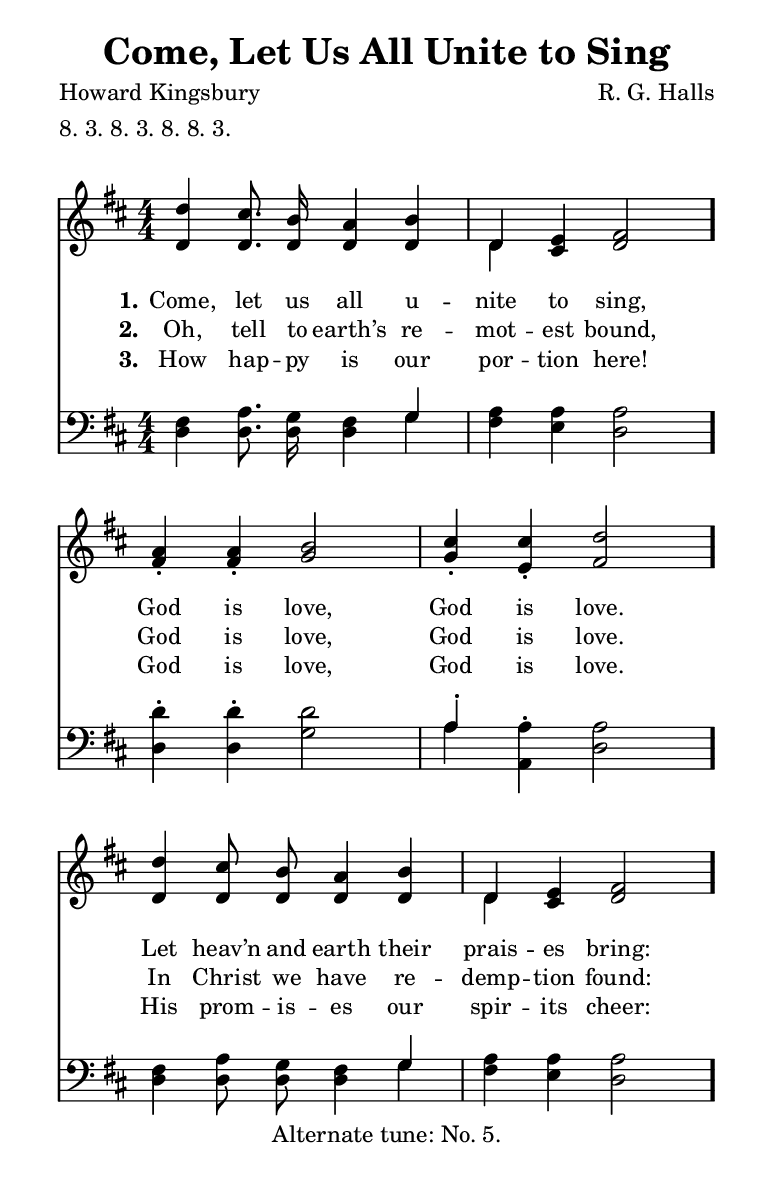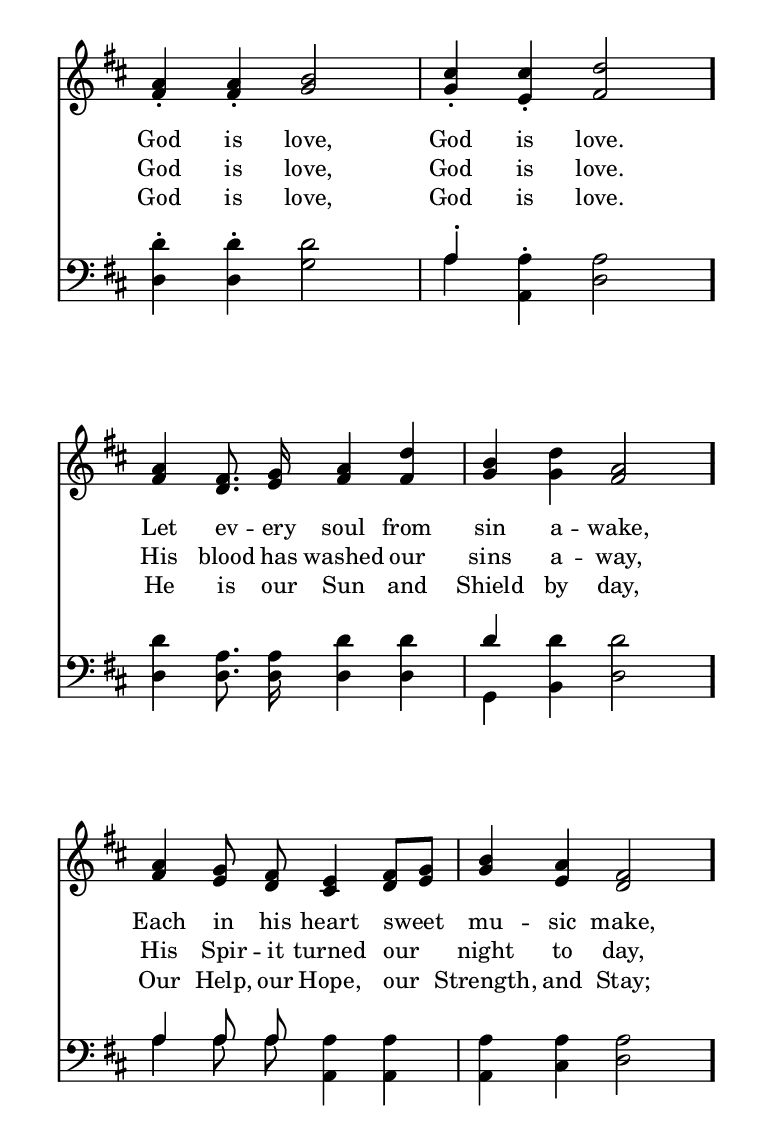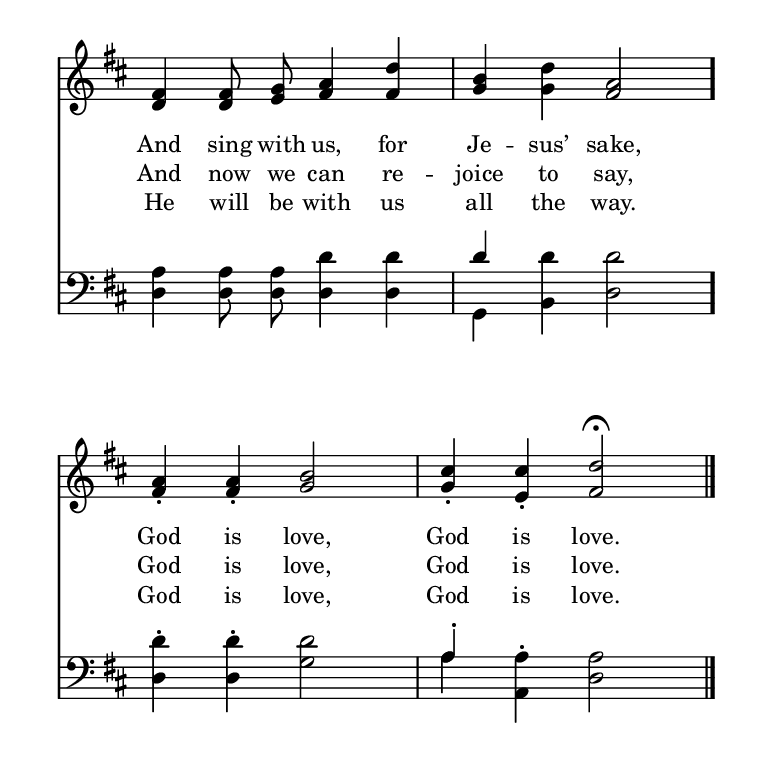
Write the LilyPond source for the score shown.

\include "common/global.ily"
\paper {
  \include "common/paper.ily"
  oddFooterMarkup = \markup { \fill-line { \on-the-fly \first-page "Alternate tune: No. 5." } }
}

\header{
  %gospel
  hymnnumber = "71"
  title = "Come, Let Us All Unite to Sing"
  tunename = "Christ For Me"
  meter = "8. 3. 8. 3. 8. 8. 3."
  poet = "Howard Kingsbury"
  composer = "R. G. Halls"
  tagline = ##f
}

% for fermata in MIDI
ta = { \tempo 4=90 }
tb = { \tempo 4=45 }

patternAA = { \ta c4 c8. c16 c4 c4      | c4 c4 c2 }
patternAB = { \ta c4 c8  c8  c4 c4      | c4 c4 c2 }
patternAC = { \ta c4 c8  c8  c4 c8[ c8] | c4 c4 c2 }

patternBA = { \ta c4 c4 c2 | c4 c4 c2 }
patternBB = { \ta c4 c4 c2 | c4 c4 \tb c2 \ta }

global = {
  \include "common/overrides.ily"
  \override Staff.TimeSignature.style = #'numbered
  \time 4/4
  \override Score.MetronomeMark.transparent = ##t % hide all fermata changes too
  \ta
  \key d \major
  \autoBeamOff
}

notesSoprano = {
\global
\relative c'' {

  \changePitch \patternAA { d cis b a b | d, e fis }
  \changePitch \patternBA { a a b | cis cis d }
  \changePitch \patternAB { d cis b a b | d, e fis }
  \changePitch \patternBA { a a b | cis cis d }

  \changePitch \patternAA { a fis g a d | b d a }
  \changePitch \patternAC { a g fis e fis g | b a fis }
  \changePitch \patternAB { fis fis g a d | b d a }
  \changePitch \patternBA { a a b | cis cis d \fermata }

  \bar "|."

}
}

notesAlto = {
\global
\relative e' {

  \changePitch \patternAA { d d d d d | d cis d }
  \changePitch \patternBA { fis_. fis_. g | g_. e_. fis }
  \changePitch \patternAB { d d d d d | d cis d }
  \changePitch \patternBA { fis_. fis_. g | g_. e_. fis }

  \changePitch \patternAA { fis d e fis fis | g g fis }
  \changePitch \patternAC { fis e d cis d e | g e d }
  \changePitch \patternAB { d d e fis fis | g g fis }
  \changePitch \patternBA { fis_. fis_. g | g_. e_. fis }

}
}

notesTenor = {
\global
\relative a {

  \changePitch \patternAA { fis a g fis g | a a a }
  \changePitch \patternBA { d^. d^. d | a^. a^. a }
  \changePitch \patternAB { fis a g fis g | a a a }
  \changePitch \patternBA { d^. d^. d | a^. a^. a }

  \changePitch \patternAA { d a a d d | d d d }
  \changePitch \patternAB { a a a a a | a a a }
  \changePitch \patternAB { a a a d d | d d d }
  \changePitch \patternBA { d^. d^. d | a^. a^. a }

}
}

notesBass = {
\global
\relative f {

  \changePitch \patternAA { d d d d g | fis e d }
  \changePitch \patternBA { d d g | a a, d }
  \changePitch \patternAB { d d d d g | fis e d }
  \changePitch \patternBA { d d g | a a, d }

  \changePitch \patternAA { d d d d d | g, b d }
  \changePitch \patternAB { a' a a a, a | a cis d }
  \changePitch \patternAB { d d d d d | g, b d }
  \changePitch \patternBA { d d g | a a, d }

}
}

wordsA = \lyricmode {
\set stanza = "1."

Come, let us all u -- nite to sing, \bar "."
God is love, God is love. \bar "." \break
Let heav’n and earth their prais -- es bring: \bar "."
God is love, God is love. \bar "." \break
Let ev -- ery soul from sin a -- wake, \bar "."
Each in his heart sweet mu -- sic make, \bar "."
And sing with us, for Je -- sus’ sake, \bar "."
God is love, God is love. \bar "."

}

wordsB = \lyricmode {
\set stanza = "2."

Oh, tell to earth’s re -- mot -- est bound,
God is love, God is love.
In Christ we have re -- demp -- tion found:
God is love, God is love.
His blood has washed our sins a -- way,
His Spir -- it turned our night to day,
And now we can re -- joice to say,
God is love, God is love.

}

wordsC = \lyricmode {
\set stanza = "3."

How hap -- py is our por -- tion here!
God is love, God is love.
His prom -- is -- es our spir -- its cheer:
God is love, God is love.
He is our Sun and Shield by day,
Our Help, our Hope, our Strength, and Stay;
He will be with us all the way.
God is love, God is love.

}

\score {
  \context ChoirStaff <<
    \context Staff = upper <<
      \set Staff.autoBeaming = ##f
      \set ChoirStaff.systemStartDelimiter = #'SystemStartBar
      \set ChoirStaff.printPartCombineTexts = ##f
      \partcombine #'(2 . 9) \notesSoprano \notesAlto
      \context NullVoice = sopranos { \voiceOne << \notesSoprano >> }
      \context NullVoice = altos { \voiceTwo << \notesAlto >> }
      \context Lyrics = one   \lyricsto sopranos \wordsA
      \context Lyrics = two   \lyricsto sopranos \wordsB
      \context Lyrics = three \lyricsto sopranos \wordsC
    >>
    \context Staff = men <<
      \set Staff.autoBeaming = ##f
      \clef bass
      \set ChoirStaff.printPartCombineTexts = ##f
      \partcombine #'(2 . 9) \notesTenor \notesBass
      \context NullVoice = tenors { \voiceOne << \notesTenor >> }
      \context NullVoice = basses { \voiceTwo << \notesBass >> }
    >>
  >>
  \layout {
    \include "common/layout.ily"
  }
  \midi{
    \include "common/midi.ily"
  }
}

\version "2.19.49"  % necessary for upgrading to future LilyPond versions.

% vi:set et ts=2 sw=2 ai nocindent syntax=lilypond:
